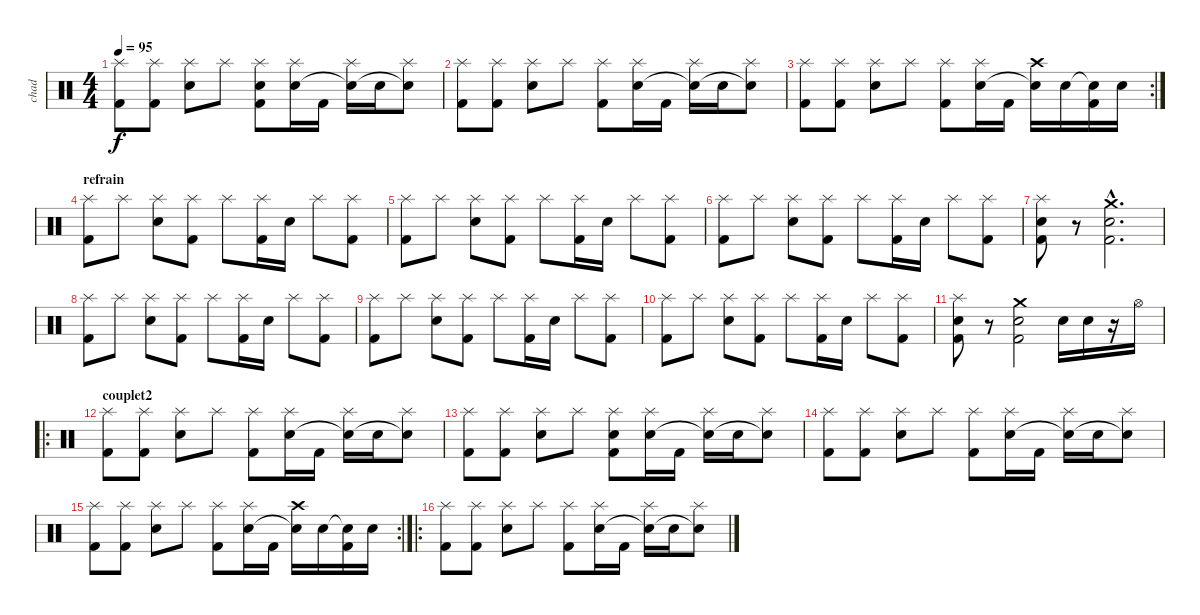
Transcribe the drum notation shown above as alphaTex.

\track ("chad" "chad") {instrument percussion}
\staff {score}
\articulation defaults
\ts (4 4)
\tempo 95
\clef neutral
\ks c
("Splash (hit)" "Kick (hit) 2").8{dy f} ("Splash (hit)" "Kick (hit) 2").8 ("Splash (hit)" "Electric Snare (hit)").8 "Splash (hit)".8 ("Splash (hit)" "Electric Snare (hit)" "Kick (hit) 2").8 ("Splash (hit)" "Electric Snare (hit)").16 "Kick (hit) 2".16 ("Splash (hit)" "Snare (hit)"{t}).16 "Electric Snare (hit)".16 ("Splash (hit)" "Snare (hit)"{t}).8 |
("Splash (hit)" "Kick (hit) 2").8 ("Splash (hit)" "Kick (hit) 2").8 ("Splash (hit)" "Electric Snare (hit)").8 "Splash (hit)".8 ("Splash (hit)" "Kick (hit) 2").8 ("Splash (hit)" "Electric Snare (hit)").16 "Kick (hit) 2".16 ("Splash (hit)" "Snare (hit)"{t}).16 "Electric Snare (hit)".16 ("Splash (hit)" "Snare (hit)"{t}).8 |
\rc 2
("Splash (hit)" "Kick (hit) 2").8 ("Splash (hit)" "Kick (hit) 2").8 ("Splash (hit)" "Electric Snare (hit)").8 "Splash (hit)".8 ("Splash (hit)" "Kick (hit) 2").8 ("Splash (hit)" "Electric Snare (hit)").16 "Kick (hit) 2".16 ("Crash high (hit)" "Snare (hit)"{t}).16 "Electric Snare (hit)".16 ("Snare (hit)"{t} "Kick (hit) 2").16 "Electric Snare (hit)".16 |
\section ("" "refrain")
("Splash (hit)" "Kick (hit) 2").8 "Splash (hit)".8 ("Splash (hit)" "Electric Snare (hit)").8 ("Splash (hit)" "Kick (hit) 2").8 "Splash (hit)".8 ("Splash (hit)" "Kick (hit) 2").16 "Electric Snare (hit)".16 "Splash (hit)".8 ("Splash (hit)" "Kick (hit) 2").8 |
("Splash (hit)" "Kick (hit) 2").8 "Splash (hit)".8 ("Splash (hit)" "Electric Snare (hit)").8 ("Splash (hit)" "Kick (hit) 2").8 "Splash (hit)".8 ("Splash (hit)" "Kick (hit) 2").16 "Electric Snare (hit)".16 "Splash (hit)".8 ("Splash (hit)" "Kick (hit) 2").8 |
("Splash (hit)" "Kick (hit) 2").8 "Splash (hit)".8 ("Splash (hit)" "Electric Snare (hit)").8 ("Splash (hit)" "Kick (hit) 2").8 "Splash (hit)".8 ("Splash (hit)" "Kick (hit) 2").16 "Electric Snare (hit)".16 "Splash (hit)".8 ("Splash (hit)" "Kick (hit) 2").8 |
("Splash (hit)" "Electric Snare (hit)" "Kick (hit) 2").8 r.8 ("Crash medium (hit)"{hac} "Electric Snare (hit)"{hac} "Kick (hit) 2"{hac}).2{d} |
("Splash (hit)" "Kick (hit) 2").8 "Splash (hit)".8 ("Splash (hit)" "Electric Snare (hit)").8 ("Splash (hit)" "Kick (hit) 2").8 "Splash (hit)".8 ("Splash (hit)" "Kick (hit) 2").16 "Electric Snare (hit)".16 "Splash (hit)".8 ("Splash (hit)" "Kick (hit) 2").8 |
("Splash (hit)" "Kick (hit) 2").8 "Splash (hit)".8 ("Splash (hit)" "Electric Snare (hit)").8 ("Splash (hit)" "Kick (hit) 2").8 "Splash (hit)".8 ("Splash (hit)" "Kick (hit) 2").16 "Electric Snare (hit)".16 "Splash (hit)".8 ("Splash (hit)" "Kick (hit) 2").8 |
("Splash (hit)" "Kick (hit) 2").8 "Splash (hit)".8 ("Splash (hit)" "Electric Snare (hit)").8 ("Splash (hit)" "Kick (hit) 2").8 "Splash (hit)".8 ("Splash (hit)" "Kick (hit) 2").16 "Electric Snare (hit)".16 "Splash (hit)".8 ("Splash (hit)" "Kick (hit) 2").8 |
("Splash (hit)" "Electric Snare (hit)" "Kick (hit) 2").8 r.8 ("Crash medium (hit)" "Electric Snare (hit)" "Kick (hit) 2").2 "Electric Snare (hit)".16 "Electric Snare (hit)".16 r.16 "Hi-Hat (open)".16 |
\ro
\section ("" "couplet2")
("Splash (hit)" "Kick (hit) 2").8 ("Splash (hit)" "Kick (hit) 2").8 ("Splash (hit)" "Electric Snare (hit)").8 "Splash (hit)".8 ("Splash (hit)" "Kick (hit) 2").8 ("Splash (hit)" "Electric Snare (hit)").16 "Kick (hit) 2".16 ("Splash (hit)" "Snare (hit)"{t}).16 "Electric Snare (hit)".16 ("Splash (hit)" "Snare (hit)"{t}).8 |
("Splash (hit)" "Kick (hit) 2").8 ("Splash (hit)" "Kick (hit) 2").8 ("Splash (hit)" "Electric Snare (hit)").8 "Splash (hit)".8 ("Splash (hit)" "Electric Snare (hit)" "Kick (hit) 2").8 ("Splash (hit)" "Electric Snare (hit)").16 "Kick (hit) 2".16 ("Splash (hit)" "Snare (hit)"{t}).16 "Electric Snare (hit)".16 ("Splash (hit)" "Snare (hit)"{t}).8 |
("Splash (hit)" "Kick (hit) 2").8 ("Splash (hit)" "Kick (hit) 2").8 ("Splash (hit)" "Electric Snare (hit)").8 "Splash (hit)".8 ("Splash (hit)" "Kick (hit) 2").8 ("Splash (hit)" "Electric Snare (hit)").16 "Kick (hit) 2".16 ("Splash (hit)" "Snare (hit)"{t}).16 "Electric Snare (hit)".16 ("Splash (hit)" "Snare (hit)"{t}).8 |
\rc 2
("Splash (hit)" "Kick (hit) 2").8 ("Splash (hit)" "Kick (hit) 2").8 ("Splash (hit)" "Electric Snare (hit)").8 "Splash (hit)".8 ("Splash (hit)" "Kick (hit) 2").8 ("Splash (hit)" "Electric Snare (hit)").16 "Kick (hit) 2".16 ("Crash high (hit)" "Snare (hit)"{t}).16 "Electric Snare (hit)".16 ("Snare (hit)"{t} "Kick (hit) 2").16 "Electric Snare (hit)".16 |
\ro
("Splash (hit)" "Kick (hit) 2").8 ("Splash (hit)" "Kick (hit) 2").8 ("Splash (hit)" "Electric Snare (hit)").8 "Splash (hit)".8 ("Splash (hit)" "Kick (hit) 2").8 ("Splash (hit)" "Electric Snare (hit)").16 "Kick (hit) 2".16 ("Splash (hit)" "Snare (hit)"{t}).16 "Electric Snare (hit)".16 ("Splash (hit)" "Snare (hit)"{t}).8
